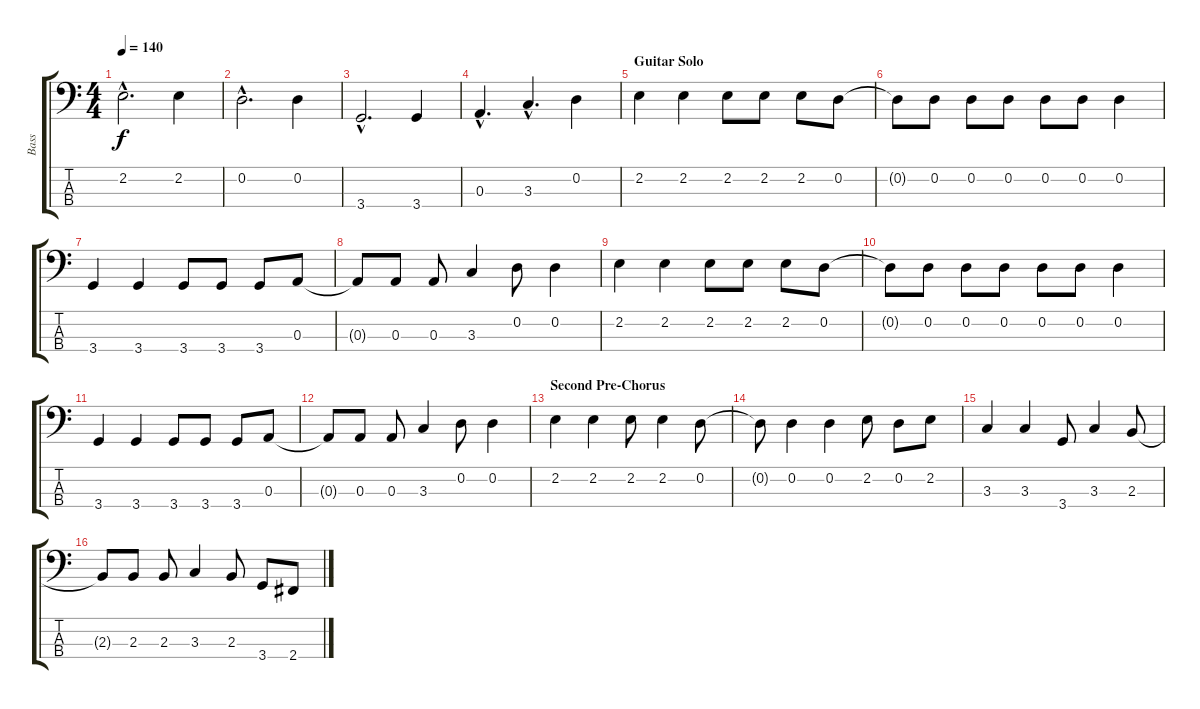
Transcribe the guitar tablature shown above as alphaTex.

\track ("Bass" "Bass") {instrument electricbasspick}
\staff {score tabs}
\tuning (G2 D2 A1 E1) {hide}
\ts (4 4)
\tempo 140
\clef f4
\ks c
2.2{hac}.2{d dy f} 2.2.4 |
0.2{hac}.2{d} 0.2.4 |
3.4{hac}.2{d} 3.4.4 |
0.3{hac}.4{d} 3.3{hac}.4{d} 0.2.4 |
\section ("" "Guitar Solo")
2.2.4 2.2.4 2.2.8 2.2.8 2.2.8 0.2.8 |
0.2{t}.8 0.2.8 0.2.8 0.2.8 0.2.8 0.2.8 0.2.4 |
3.4.4 3.4.4 3.4.8 3.4.8 3.4.8 0.3.8 |
0.3{t}.8 0.3.8 0.3.8 3.3.4 0.2.8 0.2.4 |
2.2.4 2.2.4 2.2.8 2.2.8 2.2.8 0.2.8 |
0.2{t}.8 0.2.8 0.2.8 0.2.8 0.2.8 0.2.8 0.2.4 |
3.4.4 3.4.4 3.4.8 3.4.8 3.4.8 0.3.8 |
0.3{t}.8 0.3.8 0.3.8 3.3.4 0.2.8 0.2.4 |
\section ("" "Second Pre-Chorus")
2.2.4 2.2.4 2.2.8 2.2.4 0.2.8 |
0.2{t}.8 0.2.4 0.2.4 2.2.8 0.2.8 2.2.8 |
3.3.4 3.3.4 3.4.8 3.3.4 2.3.8 |
2.3{t}.8 2.3.8 2.3.8 3.3.4 2.3.8 3.4.8 2.4.8
